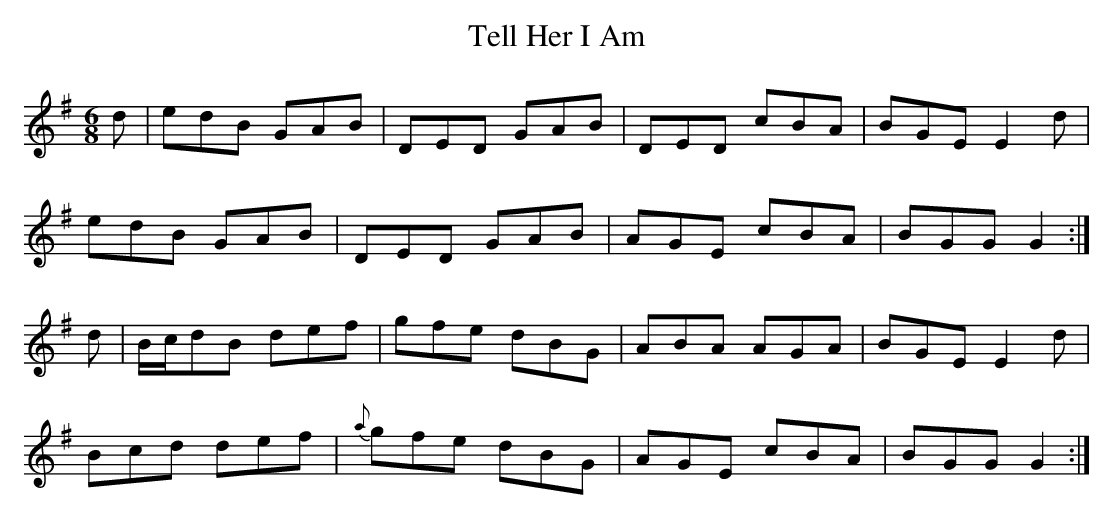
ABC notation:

X:1
T: Tell Her I Am
M:6/8
L:1/8
K:G
d | edB GAB | DED GAB | DED cBA | BGE E2d |
edB GAB | DED GAB | AGE cBA | BGG G2 :|
d | B/c/dB def | gfe dBG | ABA AGA | BGE E2d |
Bcd def |{a}gfe dBG | AGE cBA | BGG G2 :|
